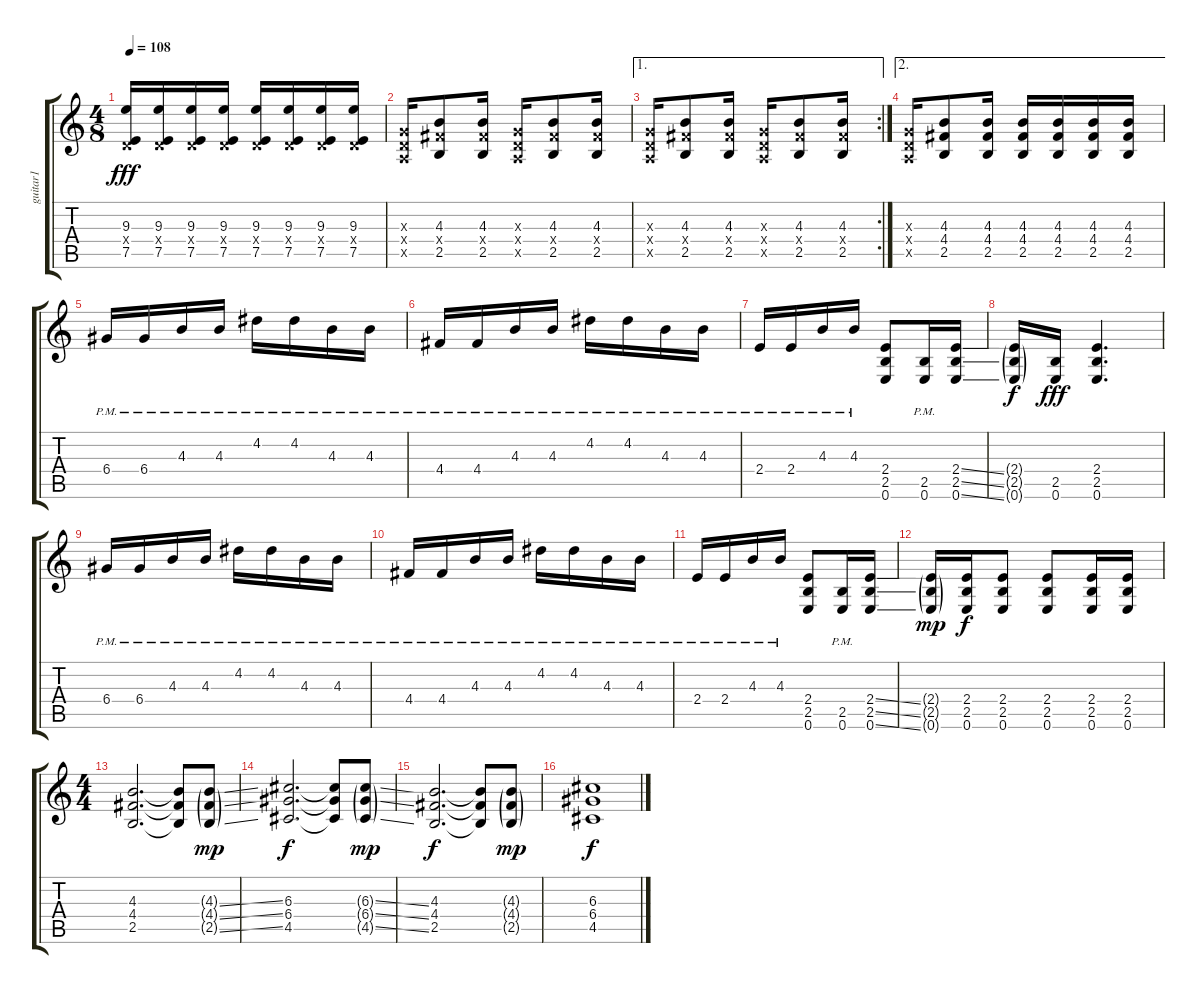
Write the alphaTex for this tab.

\track ("guitar1" "guitar1") {instrument distortionguitar}
\staff {score tabs}
\tuning (E4 B3 G3 D3 A2 E2) {hide}
\ts (4 8)
\tempo 108
\clef g2
\ks c
(9.3 0.4{x} 7.5).16{dy fff} (9.3 0.4{x} 7.5).16 (9.3 0.4{x} 7.5).16 (9.3 0.4{x} 7.5).16 (9.3 0.4{x} 7.5).16 (9.3 0.4{x} 7.5).16 (9.3 0.4{x} 7.5).16 (9.3 0.4{x} 7.5).16 |
(0.3{x} 0.4{x} 0.5{x}).16 (4.3 4.4{x} 2.5).8 (4.3 4.4{x} 2.5).16 (0.3{x} 0.4{x} 0.5{x}).16 (4.3 4.4{x} 2.5).8 (4.3 4.4{x} 2.5).16 |
\ae 1
\rc 2
(0.3{x} 0.4{x} 0.5{x}).16 (4.3 4.4{x} 2.5).8 (4.3 4.4{x} 2.5).16 (0.3{x} 0.4{x} 0.5{x}).16 (4.3 4.4{x} 2.5).8 (4.3 4.4{x} 2.5).16 |
\ae 2
(0.3{x} 0.4{x} 0.5{x}).16 (4.3 4.4 2.5).8 (4.3 4.4 2.5).16 (4.3 4.4 2.5).16 (4.3 4.4 2.5).16 (4.3 4.4 2.5).16 (4.3 4.4 2.5).16 |
6.4{pm}.16 6.4{pm}.16 4.3{pm}.16 4.3{pm}.16 4.2{pm}.16 4.2{pm}.16 4.3{pm}.16 4.3{pm}.16 |
4.4{pm}.16 4.4{pm}.16 4.3{pm}.16 4.3{pm}.16 4.2{pm}.16 4.2{pm}.16 4.3{pm}.16 4.3{pm}.16 |
2.4{pm}.16 2.4{pm}.16 4.3{pm}.16 4.3{pm}.16 (2.4 2.5 0.6).8 (2.5{pm} 0.6{pm}).16 (2.4{ss} 2.5{ss} 0.6{ss}).16 |
(2.4{g} 2.5{g} 0.6{g}).16{dy f} (2.5 0.6).16{dy fff} (2.4 2.5 0.6).4{d} |
6.4{pm}.16 6.4{pm}.16 4.3{pm}.16 4.3{pm}.16 4.2{pm}.16 4.2{pm}.16 4.3{pm}.16 4.3{pm}.16 |
4.4{pm}.16 4.4{pm}.16 4.3{pm}.16 4.3{pm}.16 4.2{pm}.16 4.2{pm}.16 4.3{pm}.16 4.3{pm}.16 |
2.4{pm}.16 2.4{pm}.16 4.3{pm}.16 4.3{pm}.16 (2.4 2.5 0.6).8 (2.5{pm} 0.6{pm}).16 (2.4{ss} 2.5{ss} 0.6{ss}).16 |
(2.4{g} 2.5{g} 0.6{g}).16{dy mp} (2.4 2.5 0.6).16{dy f} (2.4 2.5 0.6).8 (2.4 2.5 0.6).8 (2.4 2.5 0.6).16 (2.4 2.5 0.6).16 |
\ts (4 4)
(4.3 4.4 2.5).2{d} (4.3{t} 4.4{t} 2.5{t}).8 (4.3{ss g} 4.4{ss g} 2.5{ss g}).8{dy mp} |
(6.3 6.4 4.5).2{d dy f} (6.3{t} 6.4{t} 4.5{t}).8 (6.3{ss g} 6.4{ss g} 4.5{ss g}).8{dy mp} |
(4.3 4.4 2.5).2{d dy f} (4.3{t} 4.4{t} 2.5{t}).8 (4.3{g} 4.4{g} 2.5{g}).8{dy mp} |
(6.3 6.4 4.5).1{dy f}
